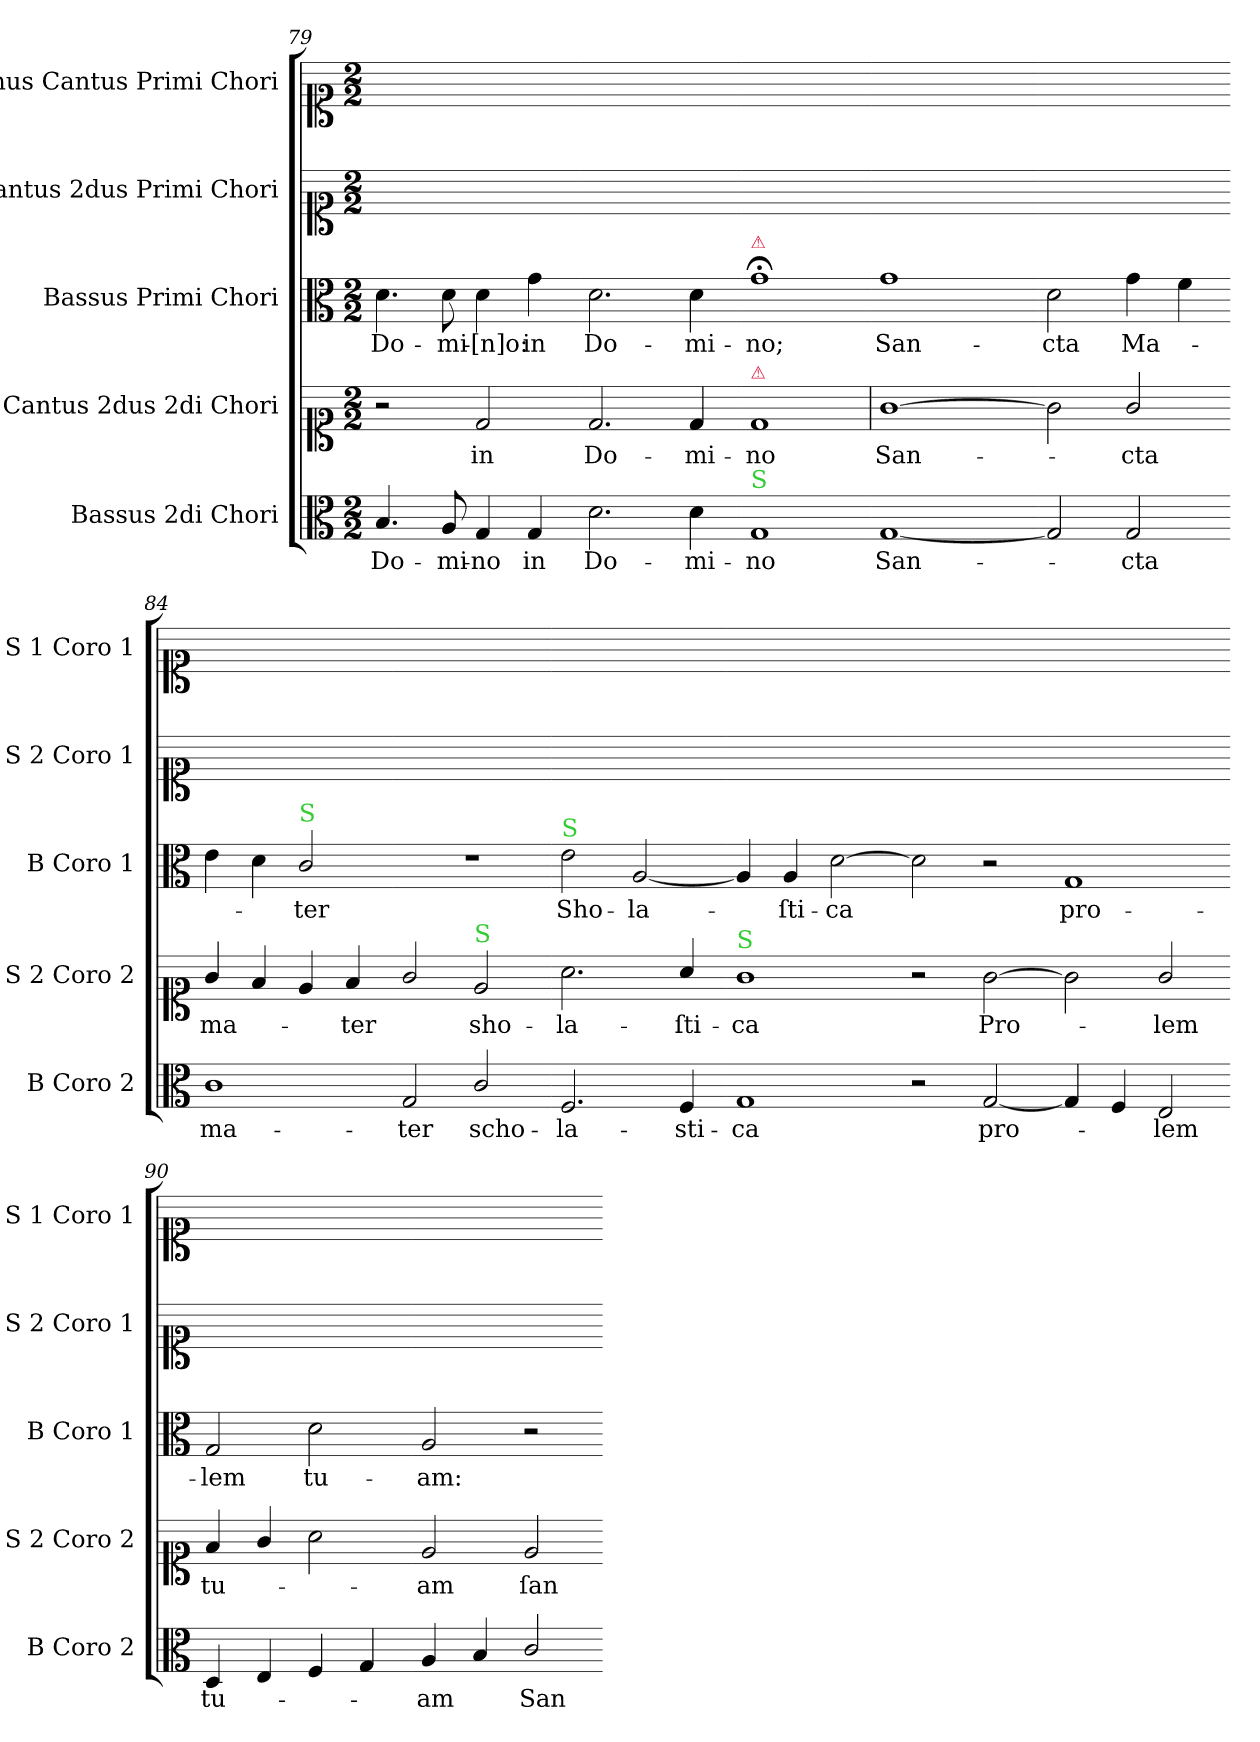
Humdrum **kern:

**kern	**text	**kern	**text	**kern	**text	**kern	**kern
*part5	*part5	*part4	*part4	*part3	*part3	*part2	*part1
*staff5	*staff5	*staff4	*staff4	*staff3	*staff3	*staff2	*staff1
*I"Bassus 2di Chori	*	*I"Cantus 2dus 2di Chori	*	*I"Bassus Primi Chori	*	*I"Cantus 2dus Primi Chori	*I"1mus Cantus Primi Chori
*I'B Coro 2	*	*I'S 2 Coro 2	*	*I'B Coro 1	*	*I'S 2 Coro 1	*I'S 1 Coro 1
*clefC3	*	*clefC1	*	*clefC3	*	*clefC1	*clefC1
*k[]	*	*k[]	*	*k[]	*	*k[]	*k[]
*M2/2	*	*M2/2	*	*M2/2	*	*M2/2	*M2/2
=79	=79	=79	=79	=79	=79	=79	=79
4.B/	Do-	2r	.	4.d\	Do-	1ryy	1ryy
8A/	-mi-	.	.	8d\	-mi-	.	.
4G/	-no	2d/	in	4d\	-[n]o:	.	.
4G/	in	.	.	4g\	in	.	.
=80-	=80-	=80-	=80-	=80-	=80-	=80-	=80-
2.d\	Do-	2.d/	Do-	2.d\	Do-	1ryy	1ryy
4d\	-mi-	4d/	-mi-	4d\	-mi-	.	.
=81-	=81-	=81-	=81-	=81-	=81-	=81-	=81-
!	!	!	!	!LO:TX:a:color=crimson:t=⚠	!	!	!
!	!	!LO:TX:a:color=crimson:t=⚠	!	!	!	!	!
!LO:TX:a:color=limegreen:t=S	!	!	!	!	!	!	!
1G/	-no	1d/	-no	1g;\	-no;	1ryy	1ryy
=82-	=82-	=82	=82-	=82-	=82-	=82-	=82-
[1G/	San-	[1g\	San-	1g\	San-	2ryy	2ryy
.	.	.	.	.	.	2ryy	2ryy
=83-	=83-	=83-	=83-	=83-	=83-	=83-	=83-
2G/]	.	2g\]	.	2d\	-cta	1ryy	1ryy
2G/	-cta	2g/	-cta	4g\	Ma-	.	.
.	.	.	.	4f\	.	.	.
=84-	=84-	=84-	=84-	=84-	=84-	=84-	=84-
1c\	ma-	4g/	ma-	4e\	.	1ryy	1ryy
.	.	4f/	.	4d\	.	.	.
!	!	!	!	!LO:TX:a:color=limegreen:t=S	!	!	!
.	.	4e/	.	2c/	-ter	.	.
.	.	4f/	-ter	.	.	.	.
=85-	=85-	=85-	=85-	=85-	=85-	=85-	=85-
2G/	-ter	2g/	.	1r	.	1ryy	1ryy
!	!	!LO:TX:a:color=limegreen:t=S	!	!	!	!	!
2c/	scho-	2e/	sho-	.	.	.	.
=86-	=86-	=86-	=86-	=86-	=86-	=86-	=86-
!	!	!	!	!LO:TX:a:color=limegreen:t=S	!	!	!
2.F/	-la-	2.a\	-la-	2e\	Sho-	1ryy	1ryy
.	.	.	.	[2A/	-la-	.	.
4F/	-sti-	4a/	-ſti-	.	.	.	.
=87-	=87-	=87-	=87-	=87-	=87-	=87-	=87-
!	!	!LO:TX:a:color=limegreen:t=S	!	!	!	!	!
1G/	-ca	1g\	-ca	4A/]	.	1ryy	1ryy
.	.	.	.	4A/	-ſti-	.	.
.	.	.	.	[2d\	-ca	.	.
=88-	=88-	=88-	=88-	=88-	=88-	=88-	=88-
2r	.	2r	.	2d\]	.	1ryy	1ryy
[2G/	pro-	[2g\	Pro-	2r	.	.	.
=89-	=89-	=89-	=89-	=89-	=89-	=89-	=89-
4G/]	.	2g\]	.	1G/	pro-	1ryy	1ryy
4F/	.	.	.	.	.	.	.
2E/	-lem	2g/	-lem	.	.	.	.
=90-	=90-	=90-	=90-	=90-	=90-	=90-	=90-
4D/	tu-	4f/	tu-	2G/	-lem	1ryy	1ryy
4E/	.	4g/	.	.	.	.	.
4F/	.	2a\	.	2d\	tu-	.	.
4G/	.	.	.	.	.	.	.
=91-	=91-	=91-	=91-	=91-	=91-	=91-	=91-
4A/	-am	2e/	-am	2A/	-am:	1ryy	1ryy
4B/	.	.	.	.	.	.	.
2c/	San-	2e/	-ſan-	2r	.	.	.
=-	=-	=-	=-	=-	=-	=-	=-
*-	*-	*-	*-	*-	*-	*-	*-
